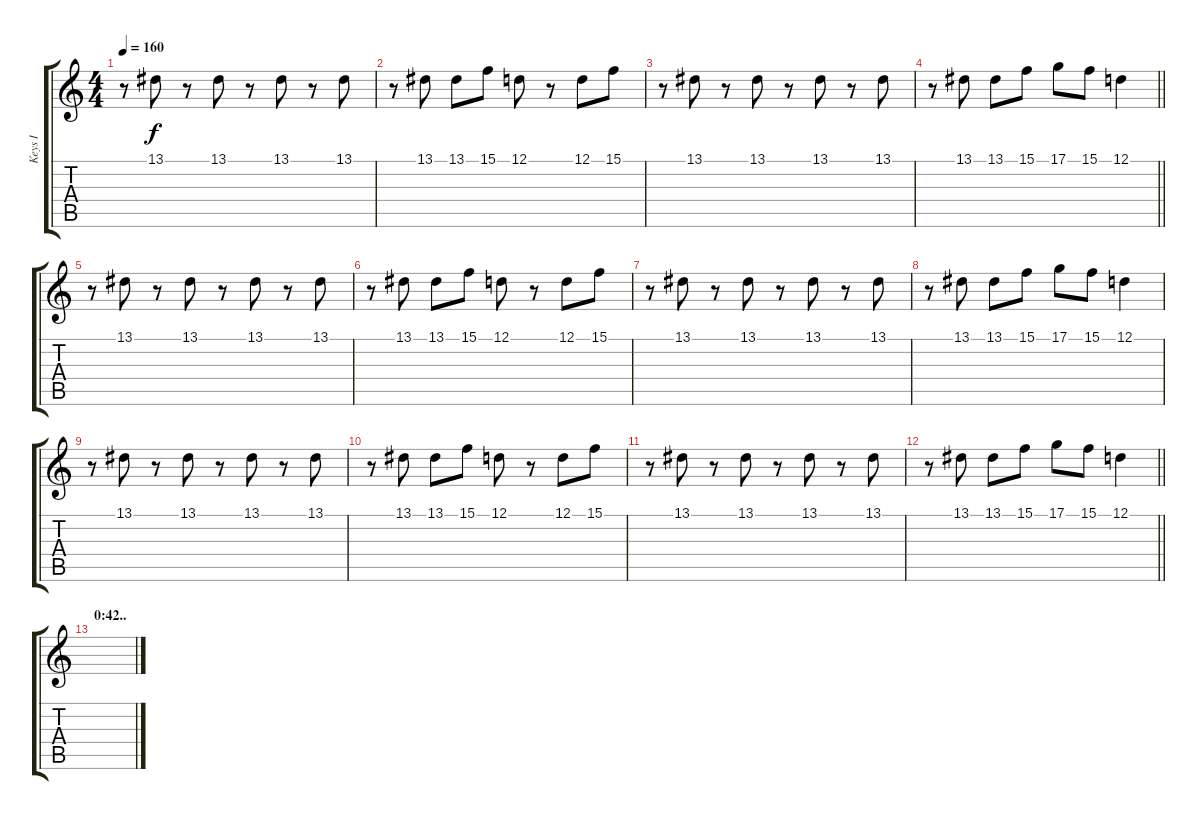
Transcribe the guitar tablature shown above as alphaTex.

\track ("Keys I" "Keys I") {instrument lead6voice}
\staff {score tabs}
\tuning (D4 A3 F3 C3 G2 C2) {hide}
\ts (4 4)
\tempo 160
\clef g2
\ks c
r.8{dy f} 13.1.8 r.8 13.1.8 r.8 13.1.8 r.8 13.1.8 |
r.8 13.1.8 13.1.8 15.1.8 12.1.8 r.8 12.1.8 15.1.8 |
r.8 13.1.8 r.8 13.1.8 r.8 13.1.8 r.8 13.1.8 |
\barLineRight lightlight
r.8 13.1.8 13.1.8 15.1.8 17.1.8 15.1.8 12.1.4 |
\section ("" "")
r.8 13.1.8 r.8 13.1.8 r.8 13.1.8 r.8 13.1.8 |
r.8 13.1.8 13.1.8 15.1.8 12.1.8 r.8 12.1.8 15.1.8 |
r.8 13.1.8 r.8 13.1.8 r.8 13.1.8 r.8 13.1.8 |
r.8 13.1.8 13.1.8 15.1.8 17.1.8 15.1.8 12.1.4 |
r.8 13.1.8 r.8 13.1.8 r.8 13.1.8 r.8 13.1.8 |
r.8 13.1.8 13.1.8 15.1.8 12.1.8 r.8 12.1.8 15.1.8 |
r.8 13.1.8 r.8 13.1.8 r.8 13.1.8 r.8 13.1.8 |
\barLineRight lightlight
r.8 13.1.8 13.1.8 15.1.8 17.1.8 15.1.8 12.1.4 |
\section ("" "0:42..")
